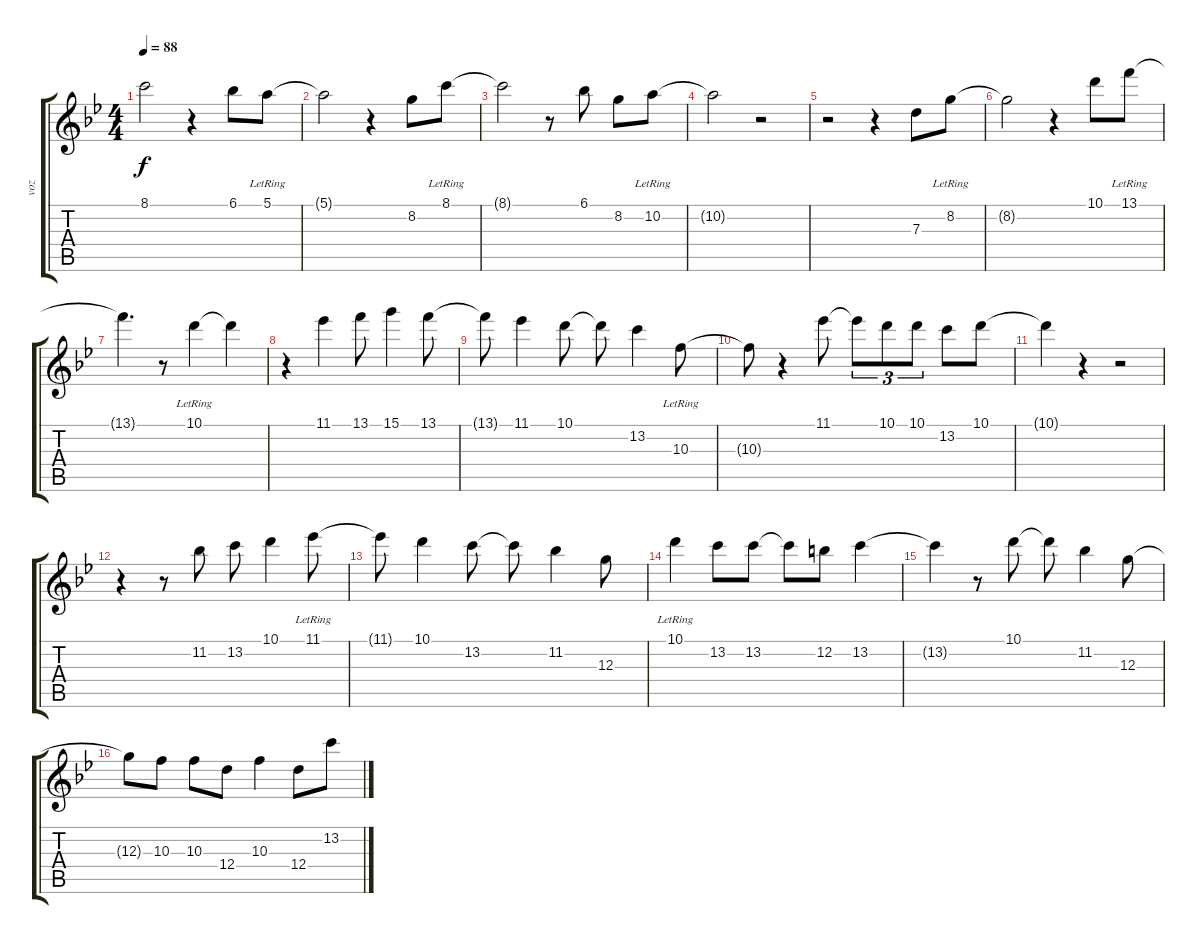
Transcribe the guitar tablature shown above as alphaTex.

\track ("voz" "voz") {instrument acousticguitarsteel}
\staff {score tabs}
\tuning (E4 B3 G3 D3 A2 E2) {hide}
\ts (4 4)
\tempo 88
\clef g2
\ks bb
8.1{t}.2{dy f} r.4 6.1.8 5.1{lr}.8 |
5.1{t}.2 r.4 8.2.8 8.1{lr}.8 |
8.1{t}.2 r.8 6.1.8 8.2.8 10.2{lr}.8 |
10.2{t}.2 r.2 |
r.2 r.4 7.3.8 8.2{lr}.8 |
8.2{t}.2 r.4 10.1.8 13.1{lr}.8 |
13.1{t}.4{d} r.8 10.1{lr}.4 10.1{t}.4 |
r.4 11.1.4 13.1.8 15.1.4 13.1.8 |
13.1{t}.8 11.1.4 10.1.8 10.1{t}.8 13.2.4 10.3{lr}.8 |
10.3{t}.8 r.4 11.1.8 11.1{t}.8{tu (3 2)} 10.1.8{tu (3 2)} 10.1.8{tu (3 2)} 13.2.8 10.1.8 |
10.1{t}.4 r.4 r.2 |
r.4 r.8 11.2.8 13.2.8 10.1.4 11.1{lr}.8 |
11.1{t}.8 10.1.4 13.2.8 13.2{t}.8 11.2.4 12.3.8 |
10.1{lr}.4 13.2.8 13.2.8 13.2{t}.8 12.2.8 13.2.4 |
13.2{t}.4 r.8 10.1.8 10.1{t}.8 11.2.4 12.3.8 |
12.3{t}.8 10.3.8 10.3.8 12.4.8 10.3.4 12.4.8 13.2{h}.8
